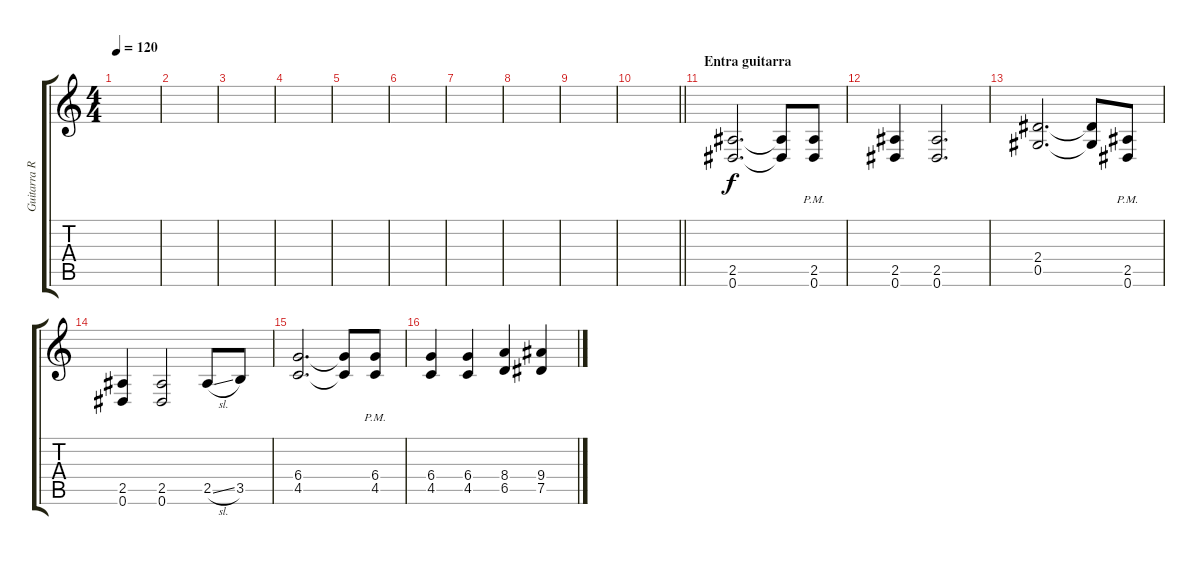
\track ("Guitarra Ritmica" "Guitarra R") {instrument overdrivenguitar}
\staff {score tabs}
\tuning (Eb4 Bb3 Gb3 Db3 Ab2 Eb2) {hide}
\ts (4 4)
\tempo 120
\clef g2
\ks c
|
|
|
|
|
|
|
|
|
\barLineRight lightlight
|
\section ("" "Entra guitarra")
(2.5 0.6).2{d} (2.5{t} 0.6{t}).8 (2.5{pm} 0.6{pm}).8 |
(2.5 0.6).4 (2.5 0.6).2{d} |
(2.4 0.5).2{d} (2.4{t} 0.5{t}).8 (2.5{pm} 0.6{pm}).8 |
(2.5 0.6).4 (2.5 0.6).2 2.5{sl}.8 3.5.8 |
(6.4 4.5).2{d} (6.4{t} 4.5{t}).8 (6.4{pm} 4.5{pm}).8 |
(6.4 4.5).4 (6.4 4.5).4 (8.4 6.5).4 (9.4 7.5).4
